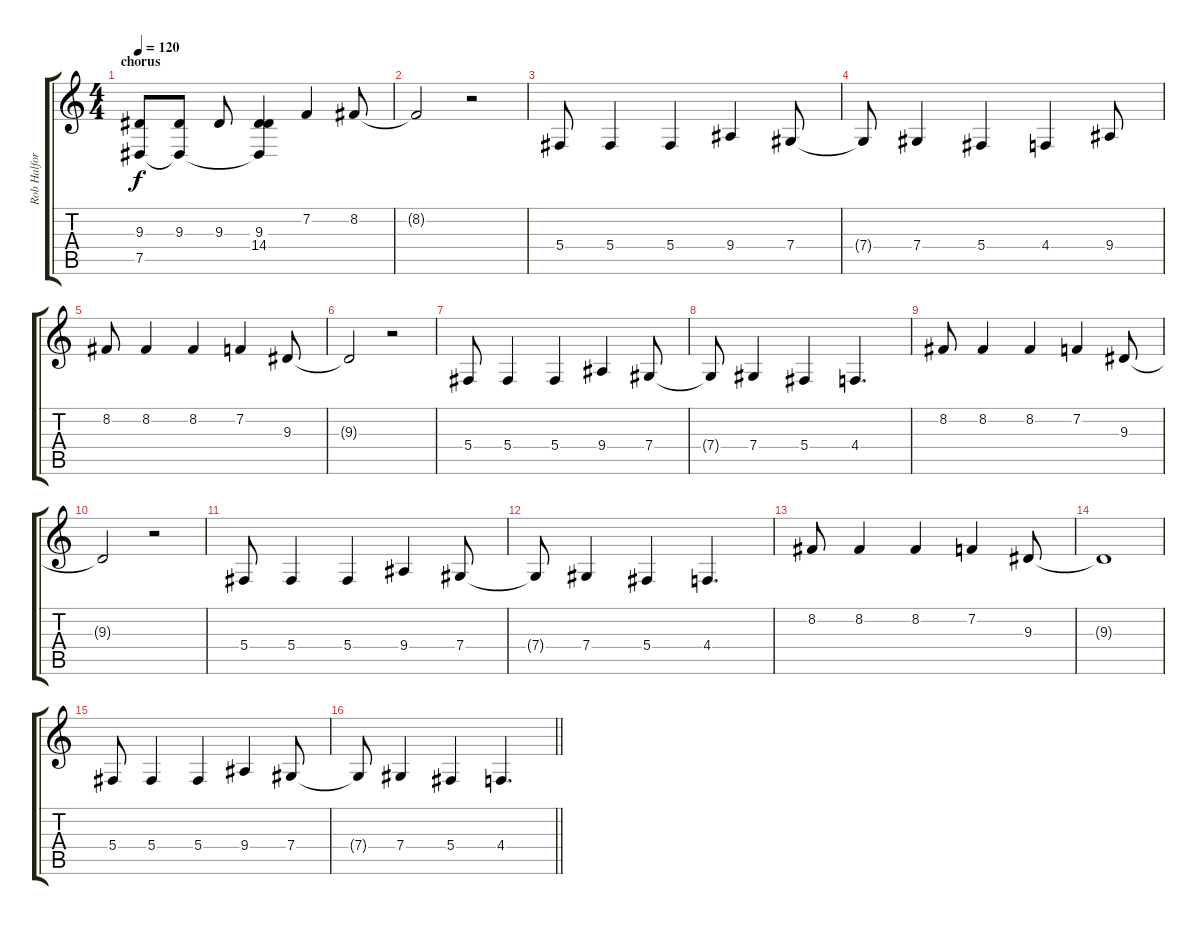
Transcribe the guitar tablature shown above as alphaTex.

\track ("Rob Halford" "Rob Halfor") {instrument trombone}
\staff {score tabs}
\tuning (Eb4 Bb3 Gb3 Db3 Ab2 Eb2) {hide}
\ts (4 4)
\section ("" "chorus")
\tempo 120
\clef g2
\ks c
(9.3 7.5{t}).8{dy f} (9.3 7.5{t}).8 9.3.8 (9.3 14.4{t} 7.5{t}).4 7.2.4 8.2.8 |
8.2{t}.2 r.2 |
5.4.8 5.4.4 5.4.4 9.4.4 7.4.8 |
7.4{t}.8 7.4.4 5.4.4 4.4.4 9.4.8 |
8.2.8 8.2.4 8.2.4 7.2.4 9.3.8 |
9.3{t}.2 r.2 |
5.4.8 5.4.4 5.4.4 9.4.4 7.4.8 |
7.4{t}.8 7.4.4 5.4.4 4.4.4{d} |
8.2.8 8.2.4 8.2.4 7.2.4 9.3.8 |
9.3{t}.2 r.2 |
5.4.8 5.4.4 5.4.4 9.4.4 7.4.8 |
7.4{t}.8 7.4.4 5.4.4 4.4.4{d} |
8.2.8 8.2.4 8.2.4 7.2.4 9.3.8 |
9.3{t}.1 |
5.4.8 5.4.4 5.4.4 9.4.4 7.4.8 |
\barLineRight lightlight
7.4{t}.8 7.4.4 5.4.4 4.4.4{d}
